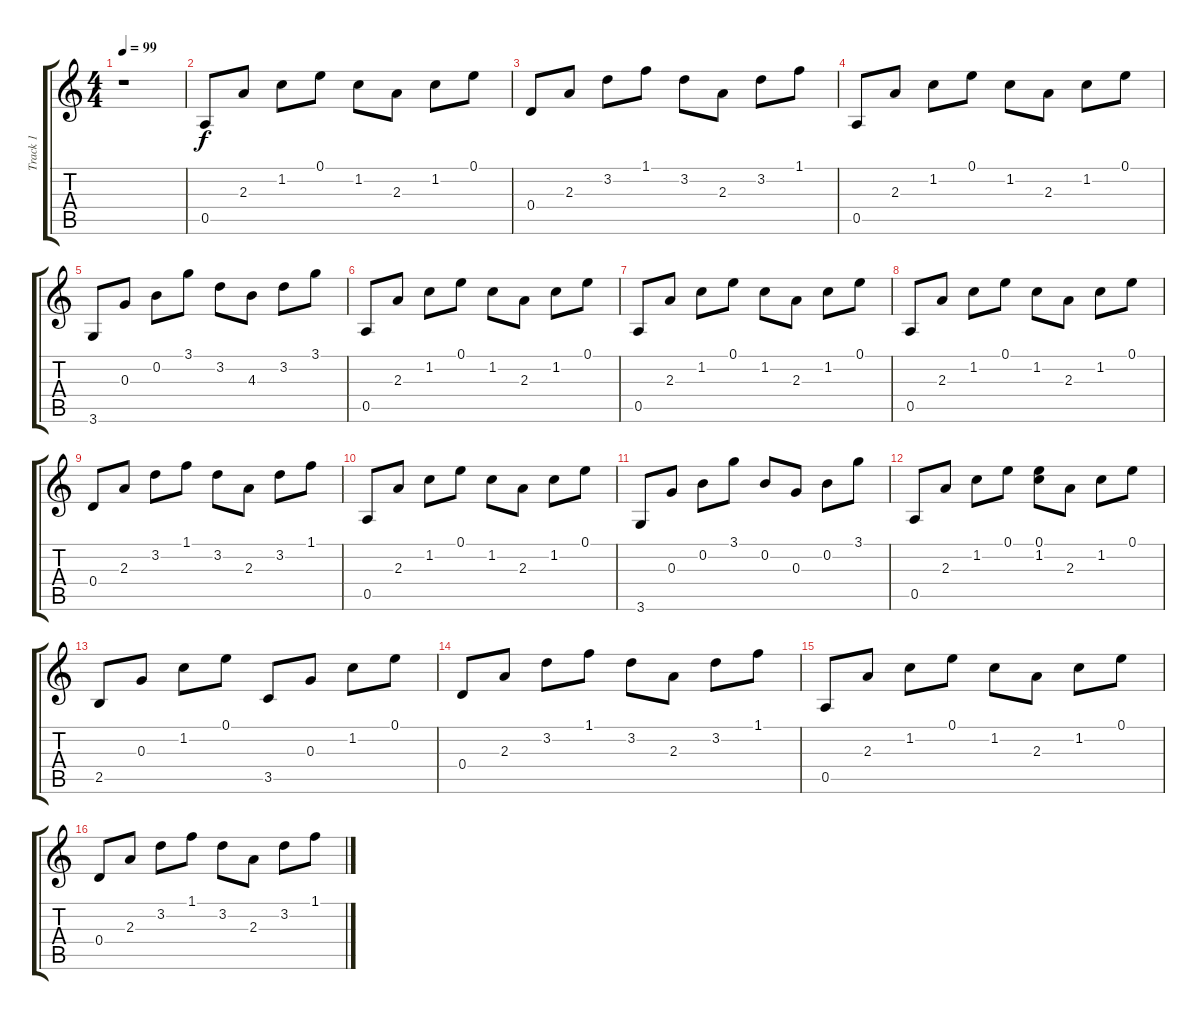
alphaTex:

\track ("Track 1" "Track 1") {instrument acousticguitarsteel}
\staff {score tabs}
\tuning (E4 B3 G3 D3 A2 E2) {hide}
\ts (4 4)
\tempo 99
\clef g2
\ks c
r.1{dy f instrument acousticguitarsteel} |
0.5.8 2.3.8 1.2.8 0.1.8 1.2.8 2.3.8 1.2.8 0.1.8 |
0.4.8 2.3.8 3.2.8 1.1.8 3.2.8 2.3.8 3.2.8 1.1.8 |
0.5.8 2.3.8 1.2.8 0.1.8 1.2.8 2.3.8 1.2.8 0.1.8 |
3.6.8 0.3.8 0.2.8 3.1.8 3.2.8 4.3.8 3.2.8 3.1.8 |
0.5.8 2.3.8 1.2.8 0.1.8 1.2.8 2.3.8 1.2.8 0.1.8 |
0.5.8 2.3.8 1.2.8 0.1.8 1.2.8 2.3.8 1.2.8 0.1.8 |
0.5.8 2.3.8 1.2.8 0.1.8 1.2.8 2.3.8 1.2.8 0.1.8 |
0.4.8 2.3.8 3.2.8 1.1.8 3.2.8 2.3.8 3.2.8 1.1.8 |
0.5.8 2.3.8 1.2.8 0.1.8 1.2.8 2.3.8 1.2.8 0.1.8 |
3.6.8 0.3.8 0.2.8 3.1.8 0.2.8 0.3.8 0.2.8 3.1.8 |
0.5.8 2.3.8 1.2.8 0.1.8 (0.1 1.2).8 2.3.8 1.2.8 0.1.8 |
2.5.8 0.3.8 1.2.8 0.1.8 3.5.8 0.3.8 1.2.8 0.1.8 |
0.4.8 2.3.8 3.2.8 1.1.8 3.2.8 2.3.8 3.2.8 1.1.8 |
0.5.8 2.3.8 1.2.8 0.1.8 1.2.8 2.3.8 1.2.8 0.1.8 |
0.4.8 2.3.8 3.2.8 1.1.8 3.2.8 2.3.8 3.2.8 1.1.8
